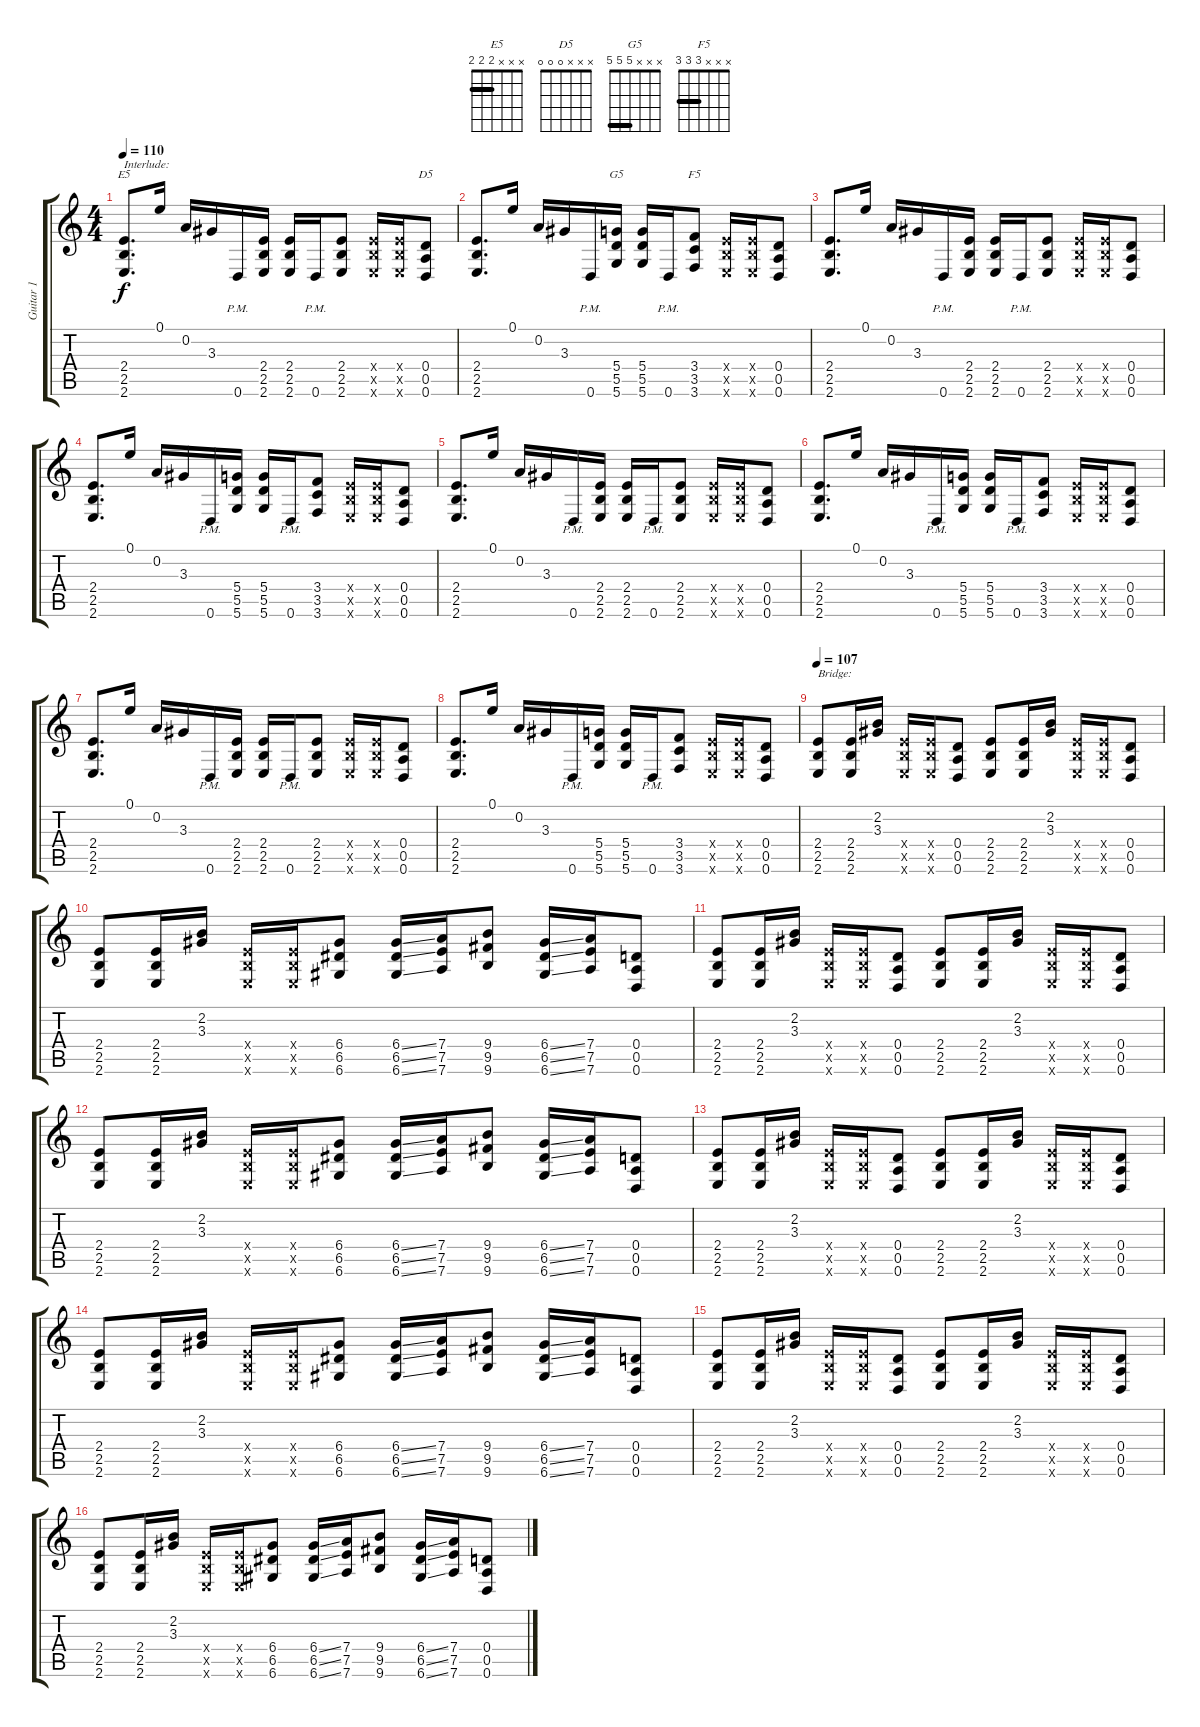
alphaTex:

\track ("Guitar 1" "Guitar 1") {instrument distortionguitar}
\staff {score tabs}
\tuning (E4 A3 F3 D3 A2 D2) {hide}
\chord ("E5" x x x 2 2 2) {barre 2}
\chord ("D5" x x x 0 0 0)
\chord ("G5" x x x 5 5 5) {barre 5}
\chord ("F5" x x x 3 3 3) {barre 3}
\ts (4 4)
\tempo 110
\clef g2
\ks c
(2.4 2.5 2.6).8{d ch "E5" txt "Interlude:" dy f} 0.1.16 0.2.16 3.3.16 0.6{pm}.16 (2.4 2.5 2.6).16 (2.4 2.5 2.6).16 0.6{pm}.16 (2.4 2.5 2.6).8 (2.4{x} 2.5{x} 2.6{x}).16 (2.4{x} 2.5{x} 2.6{x}).16 (0.4 0.5 0.6).8{ch "D5"} |
(2.4 2.5 2.6).8{d} 0.1.16 0.2.16 3.3.16 0.6{pm}.16 (5.4 5.5 5.6).16{ch "G5"} (5.4 5.5 5.6).16 0.6{pm}.16 (3.4 3.5 3.6).8{ch "F5"} (2.4{x} 2.5{x} 2.6{x}).16 (2.4{x} 2.5{x} 2.6{x}).16 (0.4 0.5 0.6).8 |
(2.4 2.5 2.6).8{d} 0.1.16 0.2.16 3.3.16 0.6{pm}.16 (2.4 2.5 2.6).16 (2.4 2.5 2.6).16 0.6{pm}.16 (2.4 2.5 2.6).8 (2.4{x} 2.5{x} 2.6{x}).16 (2.4{x} 2.5{x} 2.6{x}).16 (0.4 0.5 0.6).8 |
(2.4 2.5 2.6).8{d} 0.1.16 0.2.16 3.3.16 0.6{pm}.16 (5.4 5.5 5.6).16 (5.4 5.5 5.6).16 0.6{pm}.16 (3.4 3.5 3.6).8 (2.4{x} 2.5{x} 2.6{x}).16 (2.4{x} 2.5{x} 2.6{x}).16 (0.4 0.5 0.6).8 |
(2.4 2.5 2.6).8{d} 0.1.16 0.2.16 3.3.16 0.6{pm}.16 (2.4 2.5 2.6).16 (2.4 2.5 2.6).16 0.6{pm}.16 (2.4 2.5 2.6).8 (2.4{x} 2.5{x} 2.6{x}).16 (2.4{x} 2.5{x} 2.6{x}).16 (0.4 0.5 0.6).8 |
(2.4 2.5 2.6).8{d} 0.1.16 0.2.16 3.3.16 0.6{pm}.16 (5.4 5.5 5.6).16 (5.4 5.5 5.6).16 0.6{pm}.16 (3.4 3.5 3.6).8 (2.4{x} 2.5{x} 2.6{x}).16 (2.4{x} 2.5{x} 2.6{x}).16 (0.4 0.5 0.6).8 |
(2.4 2.5 2.6).8{d} 0.1.16 0.2.16 3.3.16 0.6{pm}.16 (2.4 2.5 2.6).16 (2.4 2.5 2.6).16 0.6{pm}.16 (2.4 2.5 2.6).8 (2.4{x} 2.5{x} 2.6{x}).16 (2.4{x} 2.5{x} 2.6{x}).16 (0.4 0.5 0.6).8 |
(2.4 2.5 2.6).8{d} 0.1.16 0.2.16 3.3.16 0.6{pm}.16 (5.4 5.5 5.6).16 (5.4 5.5 5.6).16 0.6{pm}.16 (3.4 3.5 3.6).8 (2.4{x} 2.5{x} 2.6{x}).16 (2.4{x} 2.5{x} 2.6{x}).16 (0.4 0.5 0.6).8 |
\tempo 107
(2.4 2.5 2.6).8{txt "Bridge:"} (2.4 2.5 2.6).16 (2.2 3.3).16 (2.4{x} 2.5{x} 2.6{x}).16 (2.4{x} 2.5{x} 2.6{x}).16 (0.4 0.5 0.6).8 (2.4 2.5 2.6).8 (2.4 2.5 2.6).16 (2.2 3.3).16 (2.4{x} 2.5{x} 2.6{x}).16 (2.4{x} 2.5{x} 2.6{x}).16 (0.4 0.5 0.6).8 |
(2.4 2.5 2.6).8 (2.4 2.5 2.6).16 (2.2 3.3).16 (2.4{x} 2.5{x} 2.6{x}).16 (2.4{x} 2.5{x} 2.6{x}).16 (6.4 6.5 6.6).8 (6.4{ss} 6.5{ss} 6.6{ss}).16 (7.4 7.5 7.6).16 (9.4 9.5 9.6).8 (6.4{ss} 6.5{ss} 6.6{ss}).16 (7.4 7.5 7.6).16 (0.4 0.5 0.6).8 |
(2.4 2.5 2.6).8 (2.4 2.5 2.6).16 (2.2 3.3).16 (2.4{x} 2.5{x} 2.6{x}).16 (2.4{x} 2.5{x} 2.6{x}).16 (0.4 0.5 0.6).8 (2.4 2.5 2.6).8 (2.4 2.5 2.6).16 (2.2 3.3).16 (2.4{x} 2.5{x} 2.6{x}).16 (2.4{x} 2.5{x} 2.6{x}).16 (0.4 0.5 0.6).8 |
(2.4 2.5 2.6).8 (2.4 2.5 2.6).16 (2.2 3.3).16 (2.4{x} 2.5{x} 2.6{x}).16 (2.4{x} 2.5{x} 2.6{x}).16 (6.4 6.5 6.6).8 (6.4{ss} 6.5{ss} 6.6{ss}).16 (7.4 7.5 7.6).16 (9.4 9.5 9.6).8 (6.4{ss} 6.5{ss} 6.6{ss}).16 (7.4 7.5 7.6).16 (0.4 0.5 0.6).8 |
(2.4 2.5 2.6).8 (2.4 2.5 2.6).16 (2.2 3.3).16 (2.4{x} 2.5{x} 2.6{x}).16 (2.4{x} 2.5{x} 2.6{x}).16 (0.4 0.5 0.6).8 (2.4 2.5 2.6).8 (2.4 2.5 2.6).16 (2.2 3.3).16 (2.4{x} 2.5{x} 2.6{x}).16 (2.4{x} 2.5{x} 2.6{x}).16 (0.4 0.5 0.6).8 |
(2.4 2.5 2.6).8 (2.4 2.5 2.6).16 (2.2 3.3).16 (2.4{x} 2.5{x} 2.6{x}).16 (2.4{x} 2.5{x} 2.6{x}).16 (6.4 6.5 6.6).8 (6.4{ss} 6.5{ss} 6.6{ss}).16 (7.4 7.5 7.6).16 (9.4 9.5 9.6).8 (6.4{ss} 6.5{ss} 6.6{ss}).16 (7.4 7.5 7.6).16 (0.4 0.5 0.6).8 |
(2.4 2.5 2.6).8 (2.4 2.5 2.6).16 (2.2 3.3).16 (2.4{x} 2.5{x} 2.6{x}).16 (2.4{x} 2.5{x} 2.6{x}).16 (0.4 0.5 0.6).8 (2.4 2.5 2.6).8 (2.4 2.5 2.6).16 (2.2 3.3).16 (2.4{x} 2.5{x} 2.6{x}).16 (2.4{x} 2.5{x} 2.6{x}).16 (0.4 0.5 0.6).8 |
(2.4 2.5 2.6).8 (2.4 2.5 2.6).16 (2.2 3.3).16 (2.4{x} 2.5{x} 2.6{x}).16 (2.4{x} 2.5{x} 2.6{x}).16 (6.4 6.5 6.6).8 (6.4{ss} 6.5{ss} 6.6{ss}).16 (7.4 7.5 7.6).16 (9.4 9.5 9.6).8 (6.4{ss} 6.5{ss} 6.6{ss}).16 (7.4 7.5 7.6).16 (0.4 0.5 0.6).8
